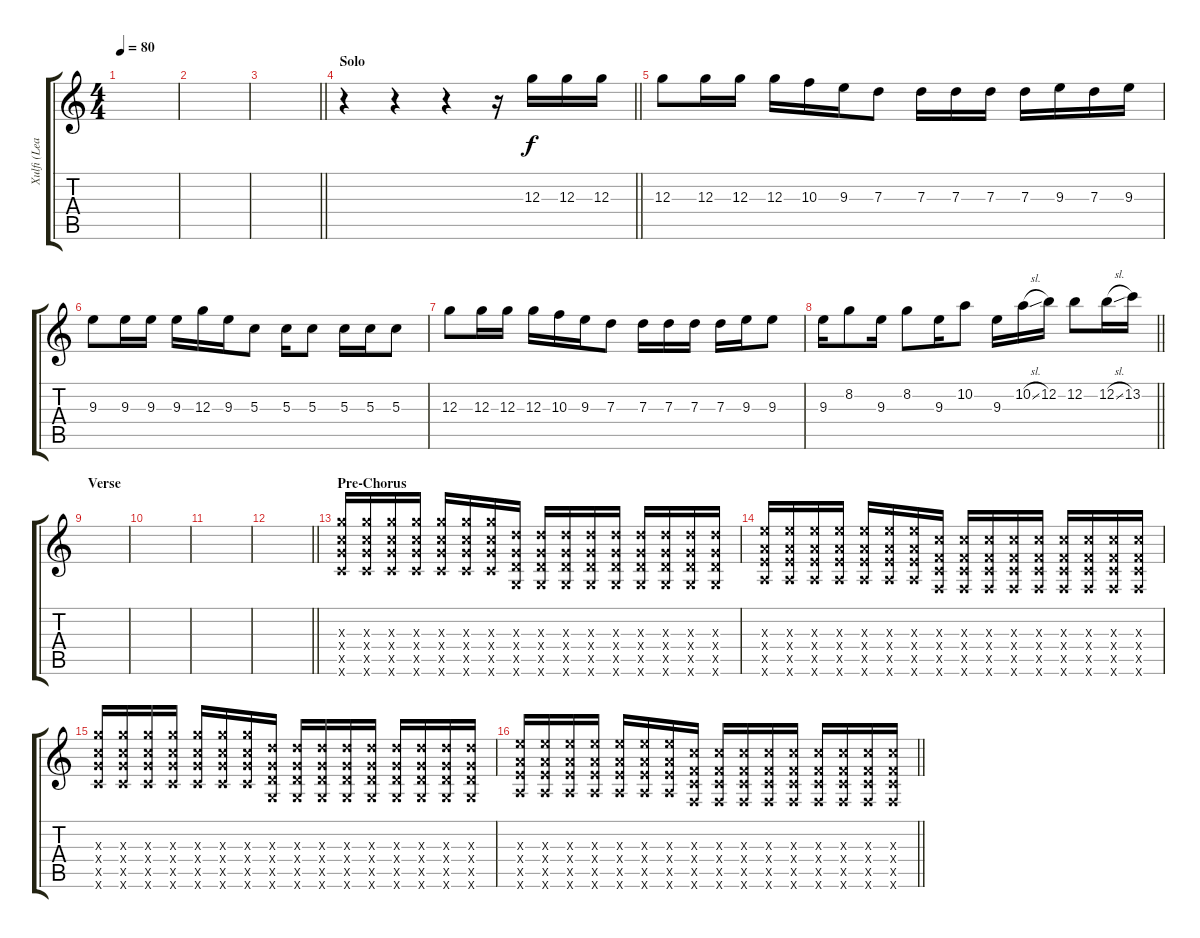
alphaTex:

\track ("Xulfi (Lead)" "Xulfi (Lea") {instrument distortionguitar}
\staff {score tabs}
\tuning (E4 B3 G3 D3 A2 D2) {hide}
\ts (4 4)
\tempo 80
\clef g2
\ks c
|
|
\barLineRight lightlight
|
\section ("" "Solo")
\barLineRight lightlight
r.4 r.4 r.4 r.16 12.3.16 12.3.16 12.3.16 |
12.3.8{volume 16 balance 4 instrument distortionguitar} 12.3.16 12.3.16 12.3.16 10.3.16 9.3.16 7.3.8 7.3.16 7.3.16 7.3.16 7.3.16 9.3.16 7.3.16 9.3.16 |
9.3.8 9.3.16 9.3.16 9.3.16 12.3.16 9.3.16 5.3.8 5.3.16 5.3.8 5.3.16 5.3.16 5.3.8 |
12.3.8 12.3.16 12.3.16 12.3.16 10.3.16 9.3.16 7.3.8 7.3.16 7.3.16 7.3.16 7.3.16 9.3.16 9.3.8 |
\barLineRight lightlight
9.3.16 8.2.8 9.3.16 8.2.8 9.3.16 10.2.8 9.3.16 10.2{sl}.16 12.2.16 12.2.8 12.2{sl}.16 13.2.16 |
\section ("" "Verse")
|
|
|
\barLineRight lightlight
|
\section ("" "Pre-Chorus")
(12.3{x} 10.4{x} 10.5{x} 10.6{x}).16{instrument distortionguitar} (12.3{x} 10.4{x} 10.5{x} 10.6{x}).16 (12.3{x} 10.4{x} 10.5{x} 10.6{x}).16 (12.3{x} 10.4{x} 10.5{x} 10.6{x}).16 (12.3{x} 10.4{x} 10.5{x} 10.6{x}).16 (12.3{x} 10.4{x} 10.5{x} 10.6{x}).16 (12.3{x} 10.4{x} 10.5{x} 10.6{x}).16 (7.3{x} 5.4{x} 5.5{x} 5.6{x}).16 (7.3{x} 5.4{x} 5.5{x} 5.6{x}).16 (7.3{x} 5.4{x} 5.5{x} 5.6{x}).16 (7.3{x} 5.4{x} 5.5{x} 5.6{x}).16 (7.3{x} 5.4{x} 5.5{x} 5.6{x}).16 (7.3{x} 5.4{x} 5.5{x} 5.6{x}).16 (7.3{x} 5.4{x} 5.5{x} 5.6{x}).16 (7.3{x} 5.4{x} 5.5{x} 5.6{x}).16 (7.3{x} 5.4{x} 5.5{x} 5.6{x}).16 |
(9.3{x} 7.4{x} 7.5{x} 7.6{x}).16 (9.3{x} 7.4{x} 7.5{x} 7.6{x}).16 (9.3{x} 7.4{x} 7.5{x} 7.6{x}).16 (9.3{x} 7.4{x} 7.5{x} 7.6{x}).16 (9.3{x} 7.4{x} 7.5{x} 7.6{x}).16 (9.3{x} 7.4{x} 7.5{x} 7.6{x}).16 (9.3{x} 7.4{x} 7.5{x} 7.6{x}).16 (5.3{x} 3.4{x} 3.5{x} 3.6{x}).16 (5.3{x} 3.4{x} 3.5{x} 3.6{x}).16 (5.3{x} 3.4{x} 3.5{x} 3.6{x}).16 (5.3{x} 3.4{x} 3.5{x} 3.6{x}).16 (5.3{x} 3.4{x} 3.5{x} 3.6{x}).16 (5.3{x} 3.4{x} 3.5{x} 3.6{x}).16 (5.3{x} 3.4{x} 3.5{x} 3.6{x}).16 (5.3{x} 3.4{x} 3.5{x} 3.6{x}).16 (5.3{x} 3.4{x} 3.5{x} 3.6{x}).16 |
(12.3{x} 10.4{x} 10.5{x} 10.6{x}).16 (12.3{x} 10.4{x} 10.5{x} 10.6{x}).16 (12.3{x} 10.4{x} 10.5{x} 10.6{x}).16 (12.3{x} 10.4{x} 10.5{x} 10.6{x}).16 (12.3{x} 10.4{x} 10.5{x} 10.6{x}).16 (12.3{x} 10.4{x} 10.5{x} 10.6{x}).16 (12.3{x} 10.4{x} 10.5{x} 10.6{x}).16 (7.3{x} 5.4{x} 5.5{x} 5.6{x}).16 (7.3{x} 5.4{x} 5.5{x} 5.6{x}).16 (7.3{x} 5.4{x} 5.5{x} 5.6{x}).16 (7.3{x} 5.4{x} 5.5{x} 5.6{x}).16 (7.3{x} 5.4{x} 5.5{x} 5.6{x}).16 (7.3{x} 5.4{x} 5.5{x} 5.6{x}).16 (7.3{x} 5.4{x} 5.5{x} 5.6{x}).16 (7.3{x} 5.4{x} 5.5{x} 5.6{x}).16 (7.3{x} 5.4{x} 5.5{x} 5.6{x}).16 |
\barLineRight lightlight
(9.3{x} 7.4{x} 7.5{x} 7.6{x}).16 (9.3{x} 7.4{x} 7.5{x} 7.6{x}).16 (9.3{x} 7.4{x} 7.5{x} 7.6{x}).16 (9.3{x} 7.4{x} 7.5{x} 7.6{x}).16 (9.3{x} 7.4{x} 7.5{x} 7.6{x}).16 (9.3{x} 7.4{x} 7.5{x} 7.6{x}).16 (9.3{x} 7.4{x} 7.5{x} 7.6{x}).16 (5.3{x} 3.4{x} 3.5{x} 3.6{x}).16 (5.3{x} 3.4{x} 3.5{x} 3.6{x}).16 (5.3{x} 3.4{x} 3.5{x} 3.6{x}).16 (5.3{x} 3.4{x} 3.5{x} 3.6{x}).16 (5.3{x} 3.4{x} 3.5{x} 3.6{x}).16 (5.3{x} 3.4{x} 3.5{x} 3.6{x}).16 (5.3{x} 3.4{x} 3.5{x} 3.6{x}).16 (5.3{x} 3.4{x} 3.5{x} 3.6{x}).16 (5.3{x} 3.4{x} 3.5{x} 3.6{x}).16
